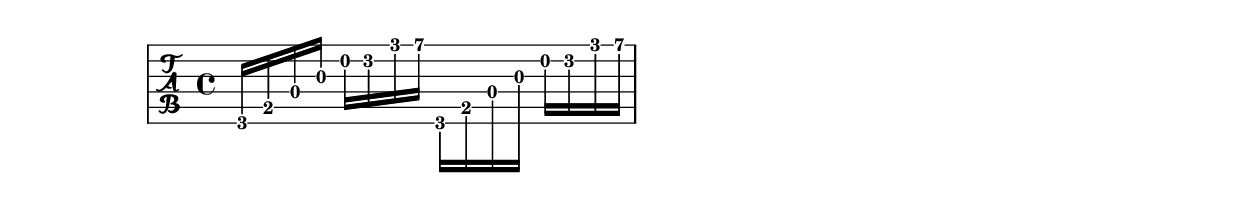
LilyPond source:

% Do not edit this file; it is automatically
% generated from Documentation/snippets/new
% This file is in the public domain.
%% Note: this file works from version 2.13.4
\version "2.13.16"

\header {
%% Translation of GIT committish: 1d589aa04c20d7711bf662618adbdd6d445db29d
  texidoces = "
La dirección de las plicas se contola de la misma forma en la
tablatura que en la notación tradicional. Las barras se pueden
poner horizontales, como se muestra en este ejemplo.

"
  doctitlees = "Comportamiento de las plicas y las barras de corchea en tablaturas"


%% Translation of GIT committish: 0a868be38a775ecb1ef935b079000cebbc64de40
  texidocde = "
Die Richtung von Hälsen wird in Tabulaturen genauso wie in normaler Notation
eingestellt.  Balken können horizontal eingestellt werden, wie das Beispiel
zeigt.

"
  doctitlede = "Hals- und Balkenverhalten in einer Tabulatur"

%% Translation of GIT committish: 718fa63a806b2ae307f320e250bc83236e9cd136

  texidocfr = "
La direction des hampes se gère dans les tablatures tout comme en
notation traditionnelle.  Les ligatures peuvent être mises à l'horizontale
comme le montre cet exemple.

"
  doctitlefr = "Hampes et ligatures en mode tablature"


  lsrtags = "fretted-strings"
  texidoc = "
The direction of stems is controlled the same way in tablature as in
traditional notation.  Beams can be made horizontal, as shown in this
example.
"
  doctitle = "Stem and beam behavior in tablature"
} % begin verbatim


\new TabStaff {
  \relative c {
    \tabFullNotation
    g16 b d g b d g b
    \stemDown
    \override Beam #'damping = #+inf.0
    g,,16 b d g b d g b
  }
}
